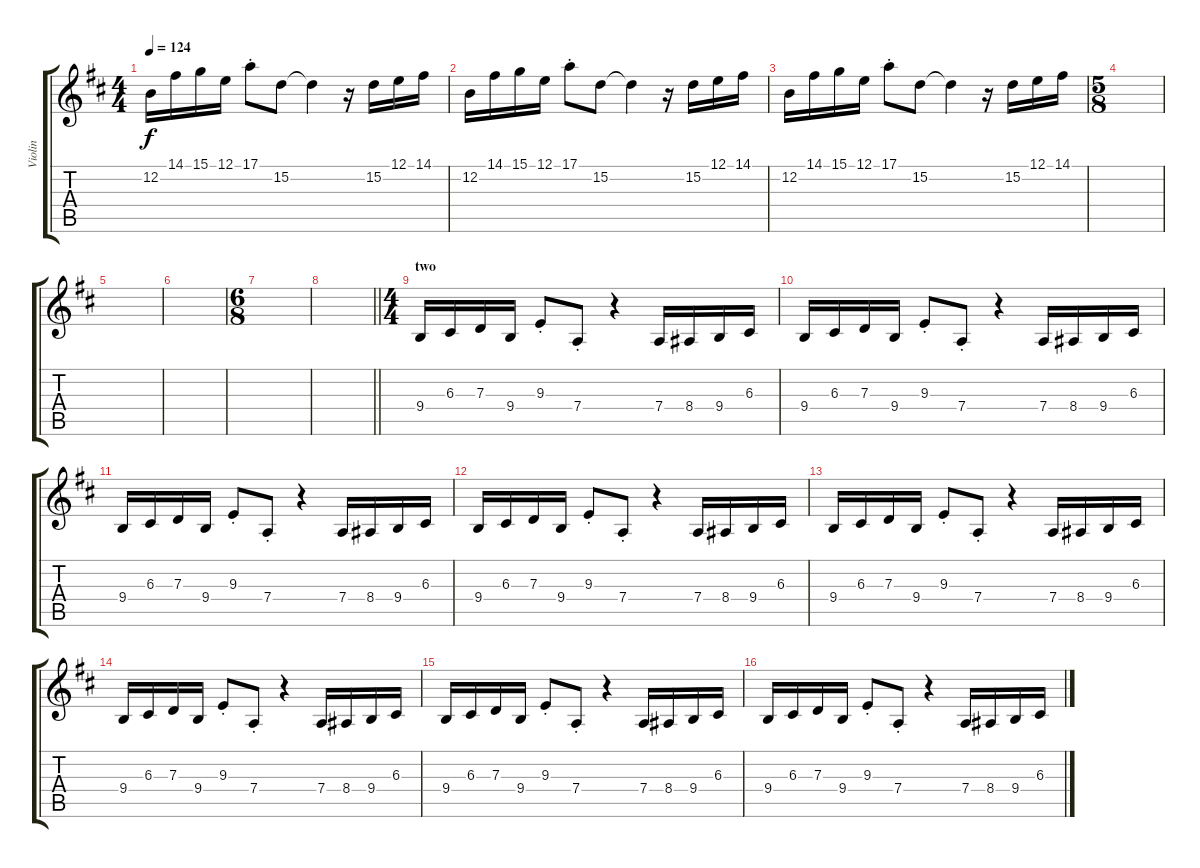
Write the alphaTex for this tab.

\track ("Violin" "Violin") {instrument violin}
\staff {score tabs}
\tuning (E4 B3 G3 D3 A2 E2) {hide}
\ts (4 4)
\tempo 124
\clef g2
\ks d
12.2.16{dy f} 14.1.16 15.1.16 12.1.16 17.1{st}.8 15.2.8 15.2{t}.4 r.16 15.2.16 12.1.16 14.1.16 |
12.2.16 14.1.16 15.1.16 12.1.16 17.1{st}.8 15.2.8 15.2{t}.4 r.16 15.2.16 12.1.16 14.1.16 |
12.2.16 14.1.16 15.1.16 12.1.16 17.1{st}.8 15.2.8 15.2{t}.4 r.16 15.2.16 12.1.16 14.1.16 |
\ts (5 8)
|
|
|
\ts (6 8)
|
\barLineRight lightlight
|
\ts (4 4)
\section ("" "two")
9.4.16 6.3.16 7.3.16 9.4.16 9.3{st}.8 7.4{st}.8 r.4 7.4.16 8.4.16 9.4.16 6.3.16 |
9.4.16 6.3.16 7.3.16 9.4.16 9.3{st}.8 7.4{st}.8 r.4 7.4.16 8.4.16 9.4.16 6.3.16 |
9.4.16 6.3.16 7.3.16 9.4.16 9.3{st}.8 7.4{st}.8 r.4 7.4.16 8.4.16 9.4.16 6.3.16 |
9.4.16 6.3.16 7.3.16 9.4.16 9.3{st}.8 7.4{st}.8 r.4 7.4.16 8.4.16 9.4.16 6.3.16 |
9.4.16 6.3.16 7.3.16 9.4.16 9.3{st}.8 7.4{st}.8 r.4 7.4.16 8.4.16 9.4.16 6.3.16 |
9.4.16 6.3.16 7.3.16 9.4.16 9.3{st}.8 7.4{st}.8 r.4 7.4.16 8.4.16 9.4.16 6.3.16 |
9.4.16 6.3.16 7.3.16 9.4.16 9.3{st}.8 7.4{st}.8 r.4 7.4.16 8.4.16 9.4.16 6.3.16 |
9.4.16 6.3.16 7.3.16 9.4.16 9.3{st}.8 7.4{st}.8 r.4 7.4.16 8.4.16 9.4.16 6.3.16
